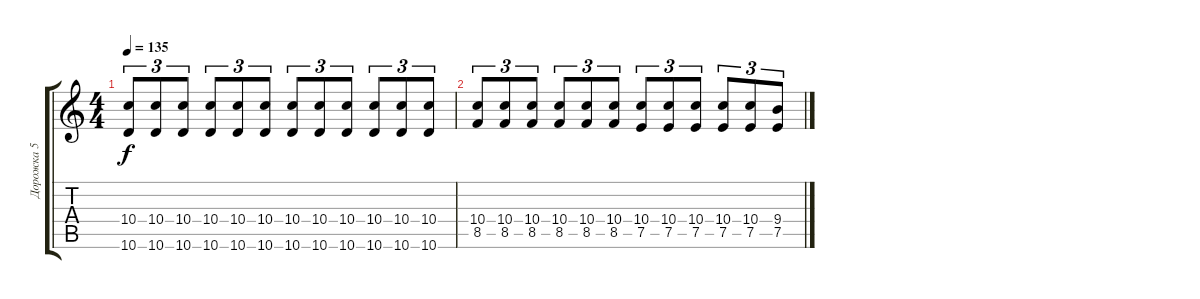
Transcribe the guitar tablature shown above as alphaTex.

\track ("Дорожка 5" "Дорожка 5") {instrument acousticguitarsteel}
\staff {score tabs}
\tuning (E4 B3 G3 D3 A2 E2) {hide}
\ts (4 4)
\tempo 135
\clef g2
\ks c
(10.4 10.6).8{tu (3 2) dy f} (10.4 10.6).8{tu (3 2)} (10.4 10.6).8{tu (3 2)} (10.4 10.6).8{tu (3 2)} (10.4 10.6).8{tu (3 2)} (10.4 10.6).8{tu (3 2)} (10.4 10.6).8{tu (3 2)} (10.4 10.6).8{tu (3 2)} (10.4 10.6).8{tu (3 2)} (10.4 10.6).8{tu (3 2)} (10.4 10.6).8{tu (3 2)} (10.4 10.6).8{tu (3 2)} |
(10.4 8.5).8{tu (3 2)} (10.4 8.5).8{tu (3 2)} (10.4 8.5).8{tu (3 2)} (10.4 8.5).8{tu (3 2)} (10.4 8.5).8{tu (3 2)} (10.4 8.5).8{tu (3 2)} (10.4 7.5).8{tu (3 2)} (10.4 7.5).8{tu (3 2)} (10.4 7.5).8{tu (3 2)} (10.4 7.5).8{tu (3 2)} (10.4 7.5).8{tu (3 2)} (9.4 7.5).8{tu (3 2)}
